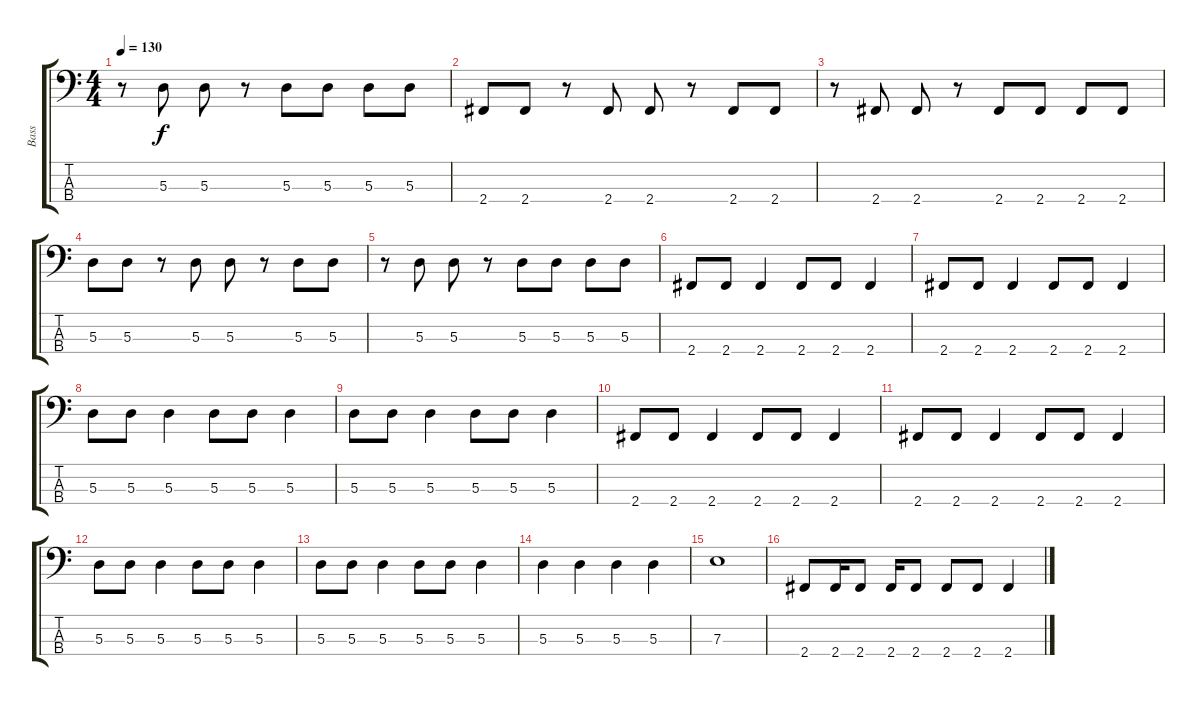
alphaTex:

\track ("Bass" "Bass") {instrument electricbassfinger}
\staff {score tabs}
\tuning (G2 D2 A1 E1) {hide}
\ts (4 4)
\tempo 130
\clef f4
\ks c
r.8{dy f} 5.3.8 5.3.8 r.8 5.3.8 5.3.8 5.3.8 5.3.8 |
2.4.8 2.4.8 r.8 2.4.8 2.4.8 r.8 2.4.8 2.4.8 |
r.8 2.4.8 2.4.8 r.8 2.4.8 2.4.8 2.4.8 2.4.8 |
5.3.8 5.3.8 r.8 5.3.8 5.3.8 r.8 5.3.8 5.3.8 |
r.8 5.3.8 5.3.8 r.8 5.3.8 5.3.8 5.3.8 5.3.8 |
2.4.8 2.4.8 2.4.4 2.4.8 2.4.8 2.4.4 |
2.4.8 2.4.8 2.4.4 2.4.8 2.4.8 2.4.4 |
5.3.8 5.3.8 5.3.4 5.3.8 5.3.8 5.3.4 |
5.3.8 5.3.8 5.3.4 5.3.8 5.3.8 5.3.4 |
2.4.8 2.4.8 2.4.4 2.4.8 2.4.8 2.4.4 |
2.4.8 2.4.8 2.4.4 2.4.8 2.4.8 2.4.4 |
5.3.8 5.3.8 5.3.4 5.3.8 5.3.8 5.3.4 |
5.3.8 5.3.8 5.3.4 5.3.8 5.3.8 5.3.4 |
5.3.4 5.3.4 5.3.4 5.3.4 |
7.3.1 |
2.4.8 2.4.16 2.4.8 2.4.16 2.4.8 2.4.8 2.4.8 2.4.4
